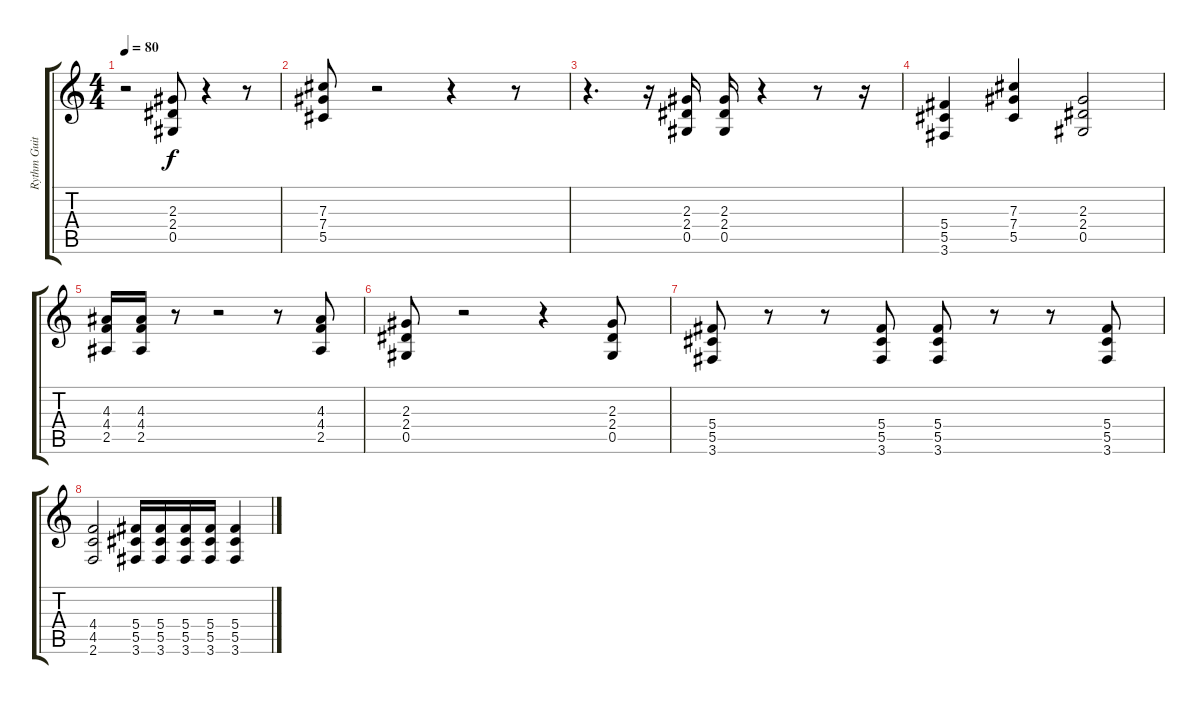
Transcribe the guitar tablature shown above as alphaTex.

\track ("Rythm Guitar 1" "Rythm Guit") {instrument distortionguitar}
\staff {score tabs}
\tuning (Eb4 Bb3 Gb3 Db3 Ab2 Eb2) {hide}
\ts (4 4)
\tempo 80
\clef g2
\ks c
r.2{dy f} (2.3 2.4 0.5).8 r.4 r.8 |
(7.3 7.4 5.5).8 r.2 r.4 r.8 |
r.4{d} r.16 (2.3 2.4 0.5).16 (2.3 2.4 0.5).16 r.4 r.8 r.16 |
(5.4 5.5 3.6).4 (7.3 7.4 5.5).4 (2.3 2.4 0.5).2 |
(4.3 4.4 2.5).16 (4.3 4.4 2.5).16 r.8 r.2 r.8 (4.3 4.4 2.5).8 |
(2.3 2.4 0.5).8 r.2 r.4 (2.3 2.4 0.5).8 |
(5.4 5.5 3.6).8 r.8 r.8 (5.4 5.5 3.6).8 (5.4 5.5 3.6).8 r.8 r.8 (5.4 5.5 3.6).8 |
(4.4 4.5 2.6).2 (5.4 5.5 3.6).16 (5.4 5.5 3.6).16 (5.4 5.5 3.6).16 (5.4 5.5 3.6).16 (5.4 5.5 3.6).4
